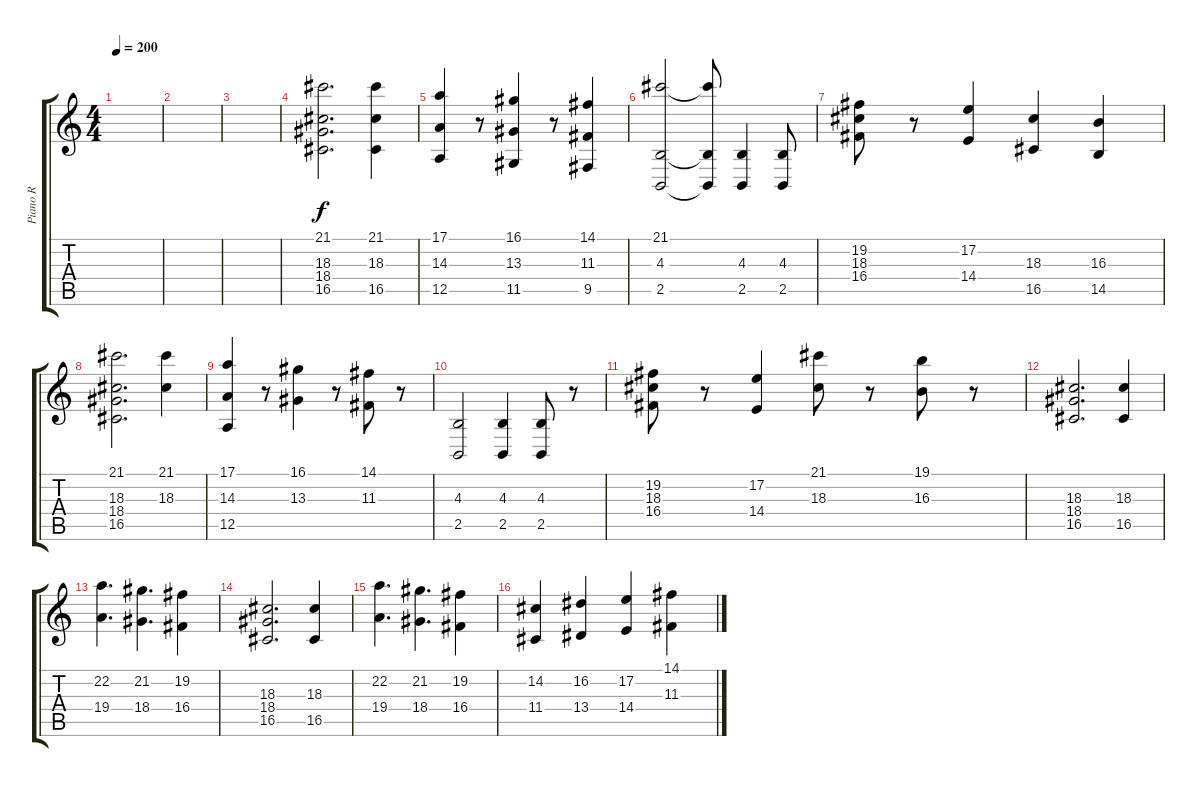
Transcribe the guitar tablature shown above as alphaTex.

\track ("Piano R" "Piano R") {instrument brightacousticpiano}
\staff {score tabs}
\tuning (E4 B3 G3 D3 A2 E2) {hide}
\ts (4 4)
\tempo 200
\clef g2
\ks c
|
|
|
(21.1 18.3 18.4 16.5).2{d} (21.1 18.3 16.5).4 |
(17.1 14.3 12.5).4 r.8 (16.1 13.3 11.5).4 r.8 (14.1 11.3 9.5).4 |
(21.1 4.3 2.5).2 (21.1{t} 4.3{t} 2.5{t}).8 (4.3 2.5).4 (4.3 2.5).8 |
(19.2 18.3 16.4).8 r.8 (17.2 14.4).4 (18.3 16.5).4 (16.3 14.5).4 |
(21.1 18.3 18.4 16.5).2{d} (21.1 18.3).4 |
(17.1 14.3 12.5).4 r.8 (16.1 13.3).4 r.8 (14.1 11.3).8 r.8 |
(4.3 2.5).2 (4.3 2.5).4 (4.3 2.5).8 r.8 |
(19.2 18.3 16.4).8 r.8 (17.2 14.4).4 (21.1 18.3).8 r.8 (19.1 16.3).8 r.8 |
(18.3 18.4 16.5).2{d} (18.3 16.5).4 |
(22.2 19.4).4{d} (21.2 18.4).4{d} (19.2 16.4).4 |
(18.3 18.4 16.5).2{d} (18.3 16.5).4 |
(22.2 19.4).4{d} (21.2 18.4).4{d} (19.2 16.4).4 |
(14.2 11.4).4 (16.2 13.4).4 (17.2 14.4).4 (14.1 11.3).4
